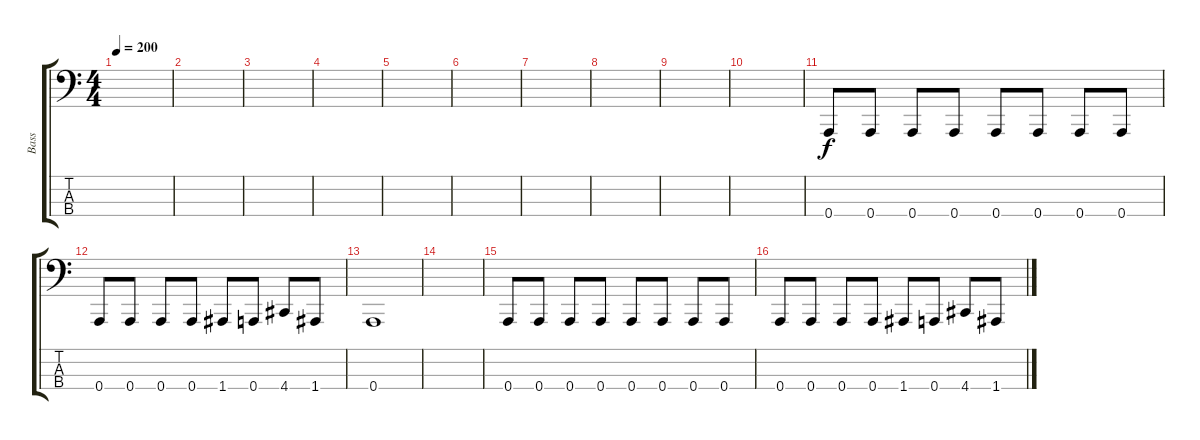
\track ("Bass" "Bass") {instrument electricbasspick}
\staff {score tabs}
\tuning (D2 A1 E1 A0) {hide}
\ts (4 4)
\tempo 200
\clef f4
\ks c
|
|
|
|
|
|
|
|
|
|
0.4.8 0.4.8 0.4.8 0.4.8 0.4.8 0.4.8 0.4.8 0.4.8 |
0.4.8 0.4.8 0.4.8 0.4.8 1.4.8 0.4.8 4.4.8 1.4.8 |
0.4.1 |
|
0.4.8 0.4.8 0.4.8 0.4.8 0.4.8 0.4.8 0.4.8 0.4.8 |
0.4.8 0.4.8 0.4.8 0.4.8 1.4.8 0.4.8 4.4.8 1.4.8
